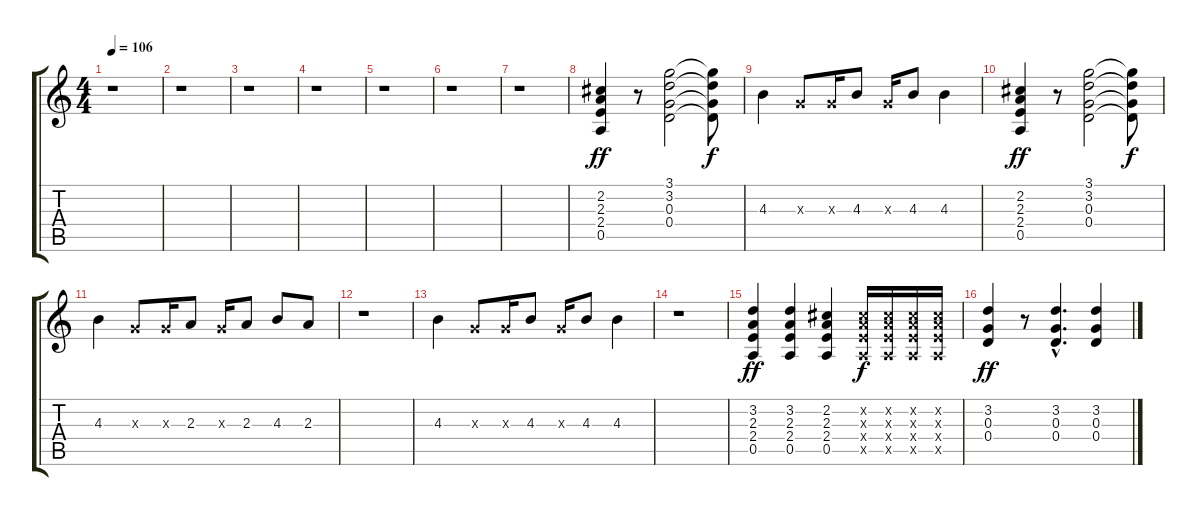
\track "" {instrument electricguitarclean}
\staff {score tabs}
\tuning (E4 B3 G3 D3 A2 E2) {hide}
\ts (4 4)
\tempo 106
\clef g2
\ks c
r.1{dy ff} |
r.1 |
r.1 |
r.1 |
r.1 |
r.1 |
r.1 |
(2.2 2.3 2.4 0.5).4 r.8 (3.1 3.2 0.3 0.4).2 (3.1{t} 3.2{t} 0.3{t} 0.4{t}).8{dy f} |
4.3.4 0.3{x}.8 0.3{x}.16 4.3.8 0.3{x}.16 4.3.8 4.3.4 |
(2.2 2.3 2.4 0.5).4{dy ff} r.8 (3.1 3.2 0.3 0.4).2 (3.1{t} 3.2{t} 0.3{t} 0.4{t}).8{dy f} |
4.3.4 0.3{x}.8 0.3{x}.16 2.3.8 0.3{x}.16 2.3.8 4.3.8 2.3.8 |
r.1 |
4.3.4 0.3{x}.8 0.3{x}.16 4.3.8 0.3{x}.16 4.3.8 4.3.4 |
r.1 |
(3.2 2.3 2.4 0.5).4{dy ff} (3.2 2.3 2.4 0.5).4 (2.2 2.3 2.4 0.5).4 (2.2{x} 2.3{x} 2.4{x} 0.5{x}).16{dy f} (2.2{x} 2.3{x} 2.4{x} 0.5{x}).16 (2.2{x} 2.3{x} 2.4{x} 0.5{x}).16 (2.2{x} 2.3{x} 2.4{x} 0.5{x}).16 |
(3.2 0.3 0.4).4{dy ff} r.8 (3.2{hac} 0.3{hac} 0.4{hac}).4{d} (3.2 0.3 0.4).4
